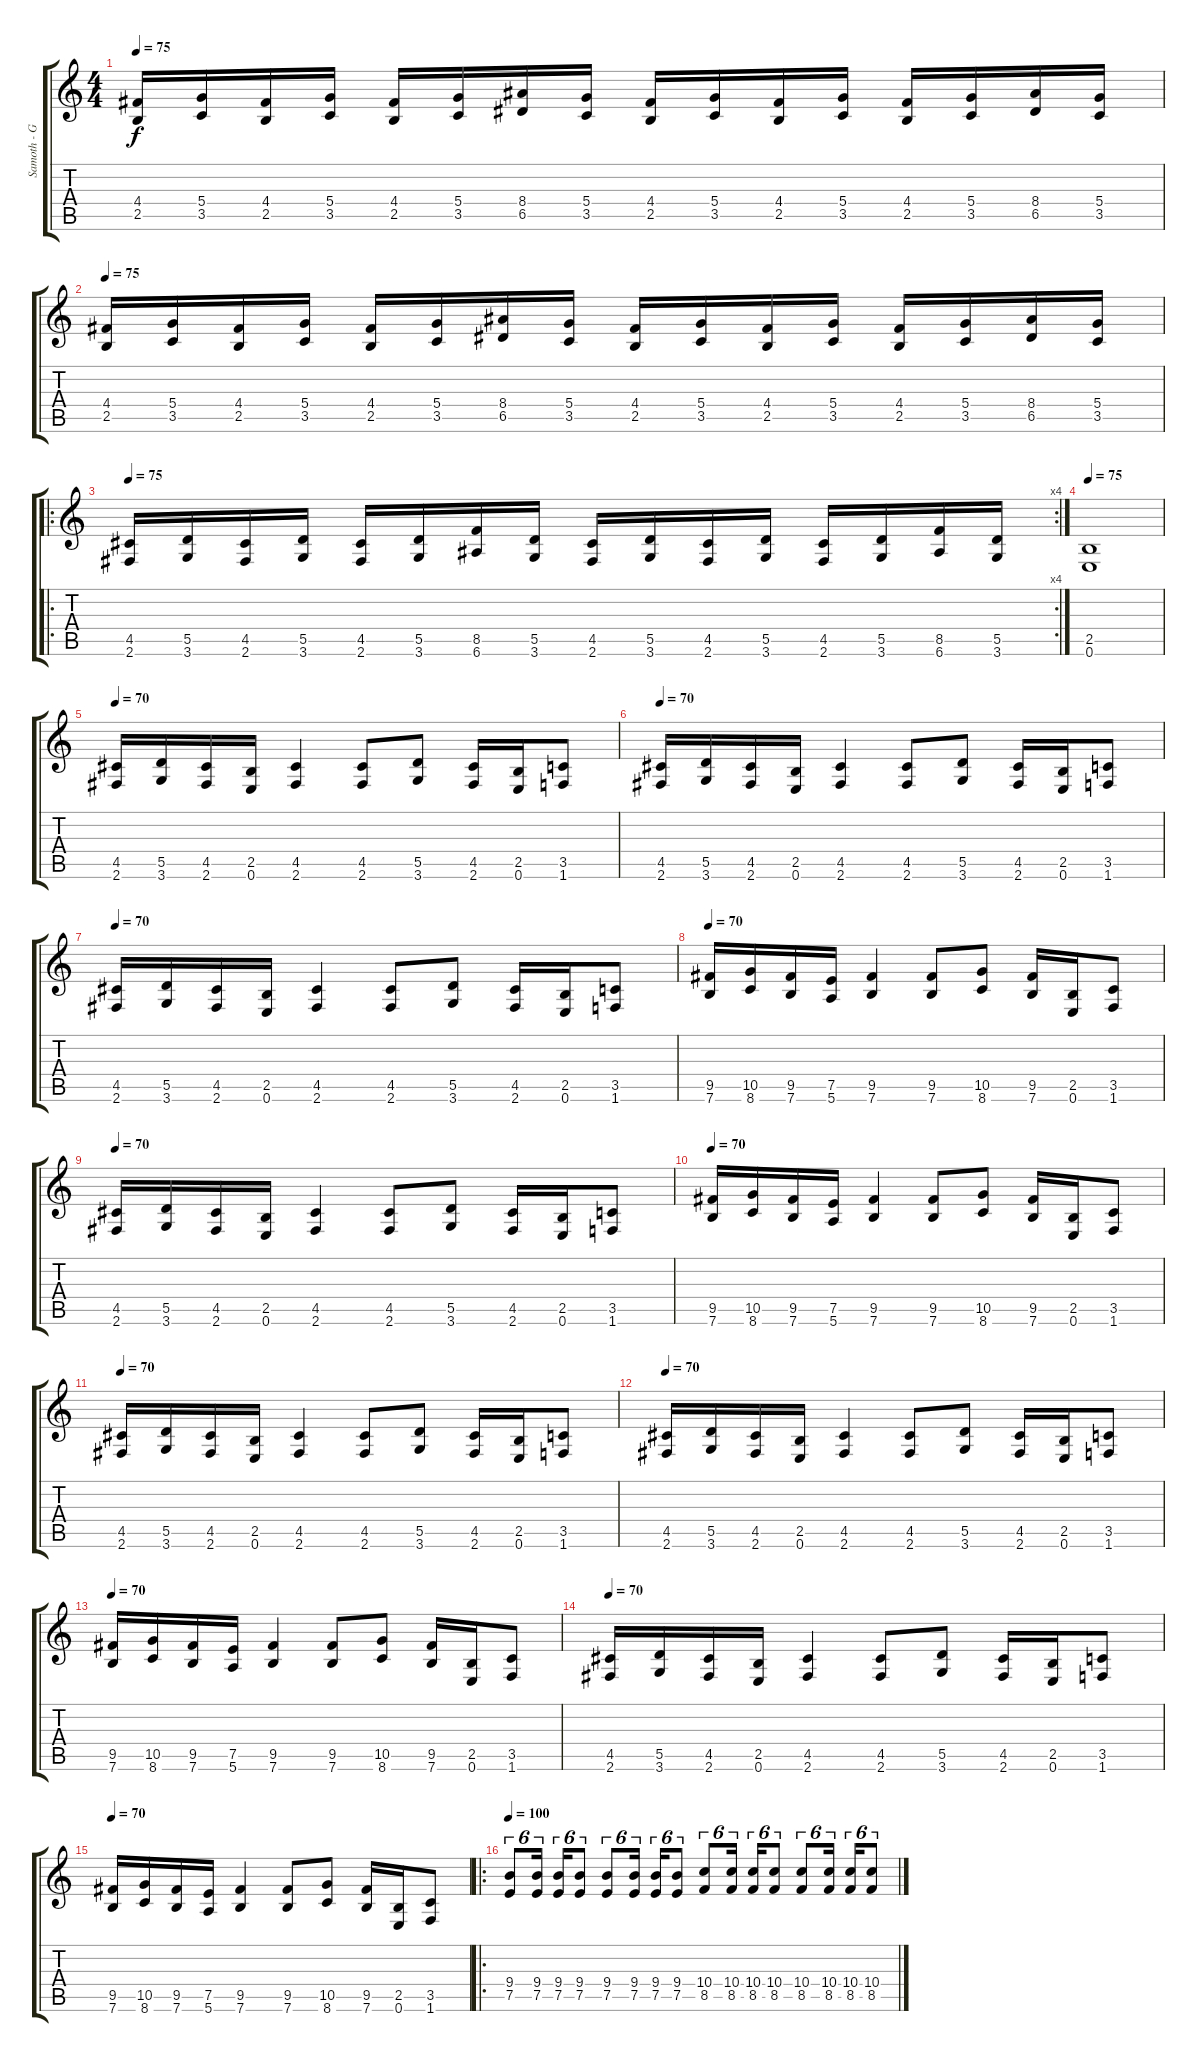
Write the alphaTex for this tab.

\track ("Samoth - Guitar" "Samoth - G") {instrument distortionguitar}
\staff {score tabs}
\tuning (E4 B3 G3 D3 A2 E2) {hide}
\ts (4 4)
\tempo 75
\clef g2
\ks c
(4.4 2.5).16{dy f} (5.4 3.5).16 (4.4 2.5).16 (5.4 3.5).16 (4.4 2.5).16 (5.4 3.5).16 (8.4 6.5).16 (5.4 3.5).16 (4.4 2.5).16 (5.4 3.5).16 (4.4 2.5).16 (5.4 3.5).16 (4.4 2.5).16 (5.4 3.5).16 (8.4 6.5).16 (5.4 3.5).16 |
\tempo 75
(4.4 2.5).16 (5.4 3.5).16 (4.4 2.5).16 (5.4 3.5).16 (4.4 2.5).16 (5.4 3.5).16 (8.4 6.5).16 (5.4 3.5).16 (4.4 2.5).16 (5.4 3.5).16 (4.4 2.5).16 (5.4 3.5).16 (4.4 2.5).16 (5.4 3.5).16 (8.4 6.5).16 (5.4 3.5).16 |
\ro
\rc 4
\tempo 75
(4.5 2.6).16 (5.5 3.6).16 (4.5 2.6).16 (5.5 3.6).16 (4.5 2.6).16 (5.5 3.6).16 (8.5 6.6).16 (5.5 3.6).16 (4.5 2.6).16 (5.5 3.6).16 (4.5 2.6).16 (5.5 3.6).16 (4.5 2.6).16 (5.5 3.6).16 (8.5 6.6).16 (5.5 3.6).16 |
\tempo 75
(2.5 0.6).1 |
\tempo 70
(4.5 2.6).16 (5.5 3.6).16 (4.5 2.6).16 (2.5 0.6).16 (4.5 2.6).4 (4.5 2.6).8 (5.5 3.6).8 (4.5 2.6).16 (2.5 0.6).16 (3.5 1.6).8 |
\tempo 70
(4.5 2.6).16 (5.5 3.6).16 (4.5 2.6).16 (2.5 0.6).16 (4.5 2.6).4 (4.5 2.6).8 (5.5 3.6).8 (4.5 2.6).16 (2.5 0.6).16 (3.5 1.6).8 |
\tempo 70
(4.5 2.6).16 (5.5 3.6).16 (4.5 2.6).16 (2.5 0.6).16 (4.5 2.6).4 (4.5 2.6).8 (5.5 3.6).8 (4.5 2.6).16 (2.5 0.6).16 (3.5 1.6).8 |
\tempo 70
(9.5 7.6).16 (10.5 8.6).16 (9.5 7.6).16 (7.5 5.6).16 (9.5 7.6).4 (9.5 7.6).8 (10.5 8.6).8 (9.5 7.6).16 (2.5 0.6).16 (3.5 1.6).8 |
\tempo 70
(4.5 2.6).16 (5.5 3.6).16 (4.5 2.6).16 (2.5 0.6).16 (4.5 2.6).4 (4.5 2.6).8 (5.5 3.6).8 (4.5 2.6).16 (2.5 0.6).16 (3.5 1.6).8 |
\tempo 70
(9.5 7.6).16 (10.5 8.6).16 (9.5 7.6).16 (7.5 5.6).16 (9.5 7.6).4 (9.5 7.6).8 (10.5 8.6).8 (9.5 7.6).16 (2.5 0.6).16 (3.5 1.6).8 |
\tempo 70
(4.5 2.6).16 (5.5 3.6).16 (4.5 2.6).16 (2.5 0.6).16 (4.5 2.6).4 (4.5 2.6).8 (5.5 3.6).8 (4.5 2.6).16 (2.5 0.6).16 (3.5 1.6).8 |
\tempo 70
(4.5 2.6).16 (5.5 3.6).16 (4.5 2.6).16 (2.5 0.6).16 (4.5 2.6).4 (4.5 2.6).8 (5.5 3.6).8 (4.5 2.6).16 (2.5 0.6).16 (3.5 1.6).8 |
\tempo 70
(9.5 7.6).16 (10.5 8.6).16 (9.5 7.6).16 (7.5 5.6).16 (9.5 7.6).4 (9.5 7.6).8 (10.5 8.6).8 (9.5 7.6).16 (2.5 0.6).16 (3.5 1.6).8 |
\tempo 70
(4.5 2.6).16 (5.5 3.6).16 (4.5 2.6).16 (2.5 0.6).16 (4.5 2.6).4 (4.5 2.6).8 (5.5 3.6).8 (4.5 2.6).16 (2.5 0.6).16 (3.5 1.6).8 |
\tempo 70
(9.5 7.6).16 (10.5 8.6).16 (9.5 7.6).16 (7.5 5.6).16 (9.5 7.6).4 (9.5 7.6).8 (10.5 8.6).8 (9.5 7.6).16 (2.5 0.6).16 (3.5 1.6).8 |
\ro
\tempo 100
(9.4 7.5).8{tu (6 4)} (9.4 7.5).16{tu (6 4)} (9.4 7.5).16{tu (6 4)} (9.4 7.5).8{tu (6 4)} (9.4 7.5).8{tu (6 4)} (9.4 7.5).16{tu (6 4)} (9.4 7.5).16{tu (6 4)} (9.4 7.5).8{tu (6 4)} (10.4 8.5).8{tu (6 4)} (10.4 8.5).16{tu (6 4)} (10.4 8.5).16{tu (6 4)} (10.4 8.5).8{tu (6 4)} (10.4 8.5).8{tu (6 4)} (10.4 8.5).16{tu (6 4)} (10.4 8.5).16{tu (6 4)} (10.4 8.5).8{tu (6 4)}
